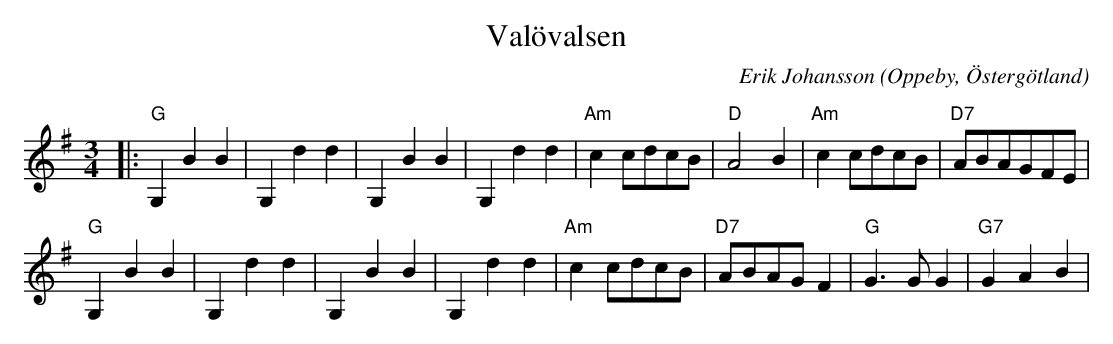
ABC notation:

X:1
T:Valövalsen
C:Erik Johansson
O:Oppeby, Östergötland
Q:140
M:3/4
L:1/8
K:G
|:"G"G,2B2B2|G,2d2d2 |G,2B2B2|G,2d2d2 |"Am" c2 cdcB| "D" A4 B2 | "Am" c2 cdcB |"D7" ABAGFE |
"G"G,2B2B2|G,2d2d2 |G,2B2B2|G,2d2d2 |"Am" c2 cdcB| "D7" ABAGF2 | "G" G3 G G2 |"G7" G2A2B2 |
